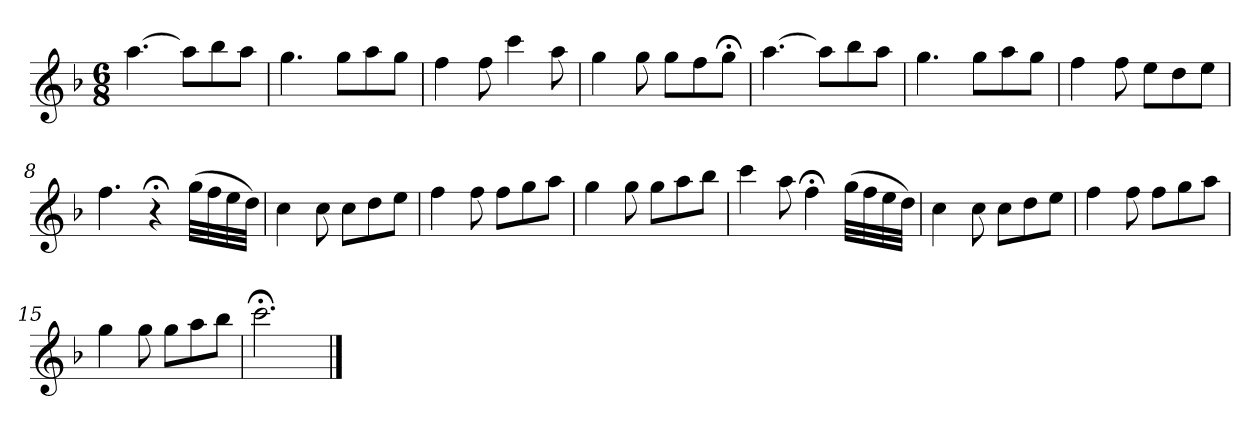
**kern
*part1
*staff1
*k[b-]
*F:
*M6/8
*MM120
=1
[4.aa
8aaL]
8bb-
8aaJ
=2
4.gg
8ggL
8aa
8ggJ
=3
4ff
8ff
4ccc
8aa
=4
4gg
8gg
8ggL
8ff
8gg;<J
=5
[4.aa
8aaL]
8bb-
8aaJ
=6
4.gg
8ggL
8aa
8ggJ
=7
4ff
8ff
8eeL
8dd
8eeJ
=8
4.ff
4r;<
(32ggLLL
32ff
32ee
32ddJJJ)
=9
4cc
8cc
8ccL
8dd
8eeJ
=10
4ff
8ff
8ffL
8gg
8aaJ
=11
4gg
8gg
8ggL
8aa
8bb-J
=12
4ccc
8aa
4ff;<
(32ggLLL
32ff
32ee
32ddJJJ)
=13
4cc
8cc
8ccL
8dd
8eeJ
=14
4ff
8ff
8ffL
8gg
8aaJ
=15
4gg
8gg
8ggL
8aa
8bb-J
=16
2.ccc;<
==
*-
